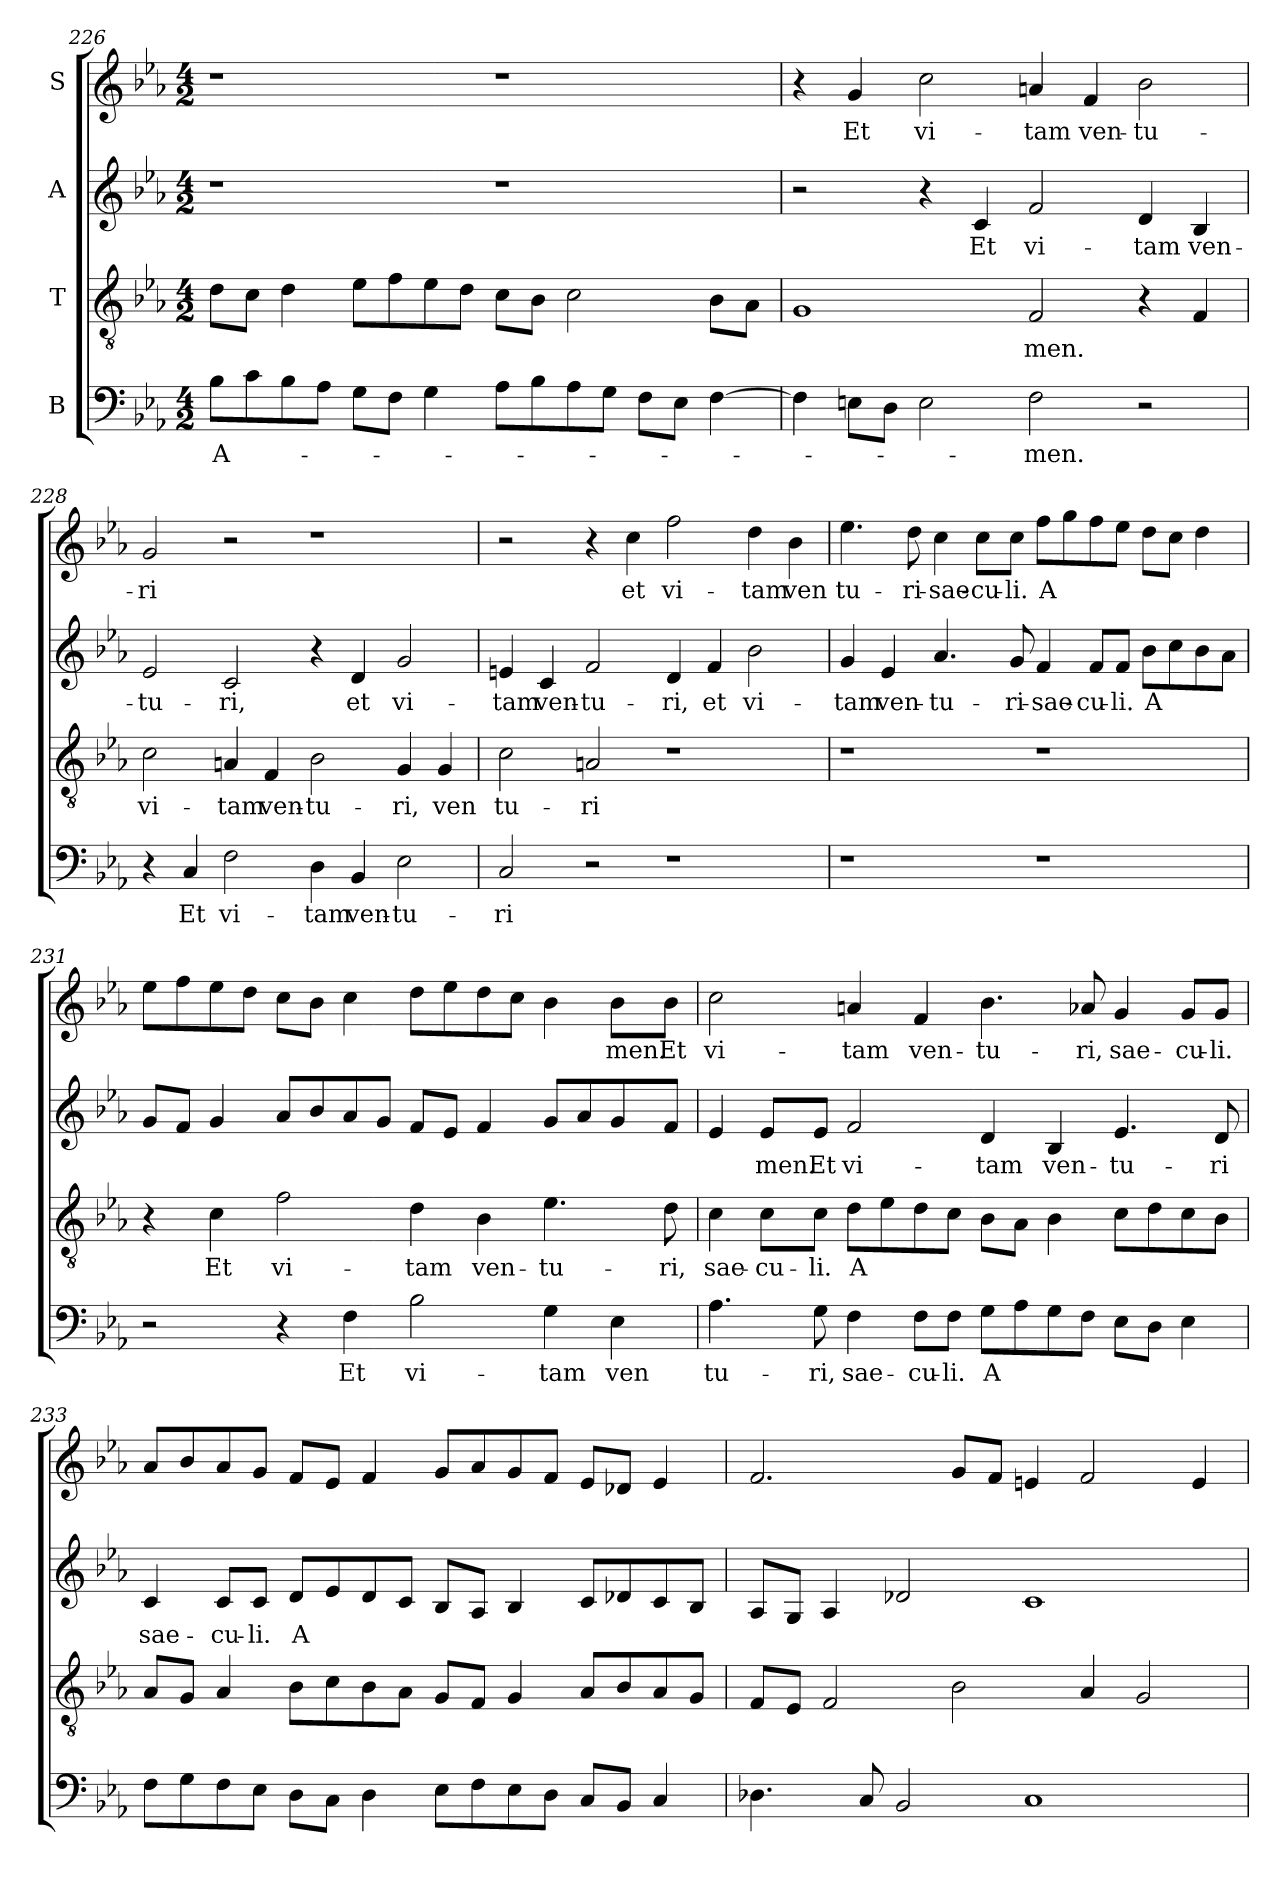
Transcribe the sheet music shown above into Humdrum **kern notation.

**kern	**text	**kern	**text	**kern	**text	**kern	**text
*part4	*part4	*part3	*part3	*part2	*part2	*part1	*part1
*staff4	*staff4	*staff3	*staff3	*staff2	*staff2	*staff1	*staff1
*I"B	*	*I"T	*	*I"A	*	*I"S	*
!!LO:PB:g=z
*clefF4	*	*clefGv2	*	*clefG2	*	*clefG2	*
*k[b-e-a-]	*	*k[b-e-a-]	*	*k[b-e-a-]	*	*k[b-e-a-]	*
*E-:	*	*E-:	*	*E-:	*	*E-:	*
*M4/2	*	*M4/2	*	*M4/2	*	*M4/2	*
=226	=226	=226	=226	=226	=226	=226	=226
8B-\L	A-	8d\L	.	1r	.	1r	.
8c\	.	8c\J	.	.	.	.	.
8B-\	.	4d\	.	.	.	.	.
8A-\J	.	.	.	.	.	.	.
8G\L	.	8e-\L	.	.	.	.	.
8F\J	.	8f\	.	.	.	.	.
4G\	.	8e-\	.	.	.	.	.
.	.	8d\J	.	.	.	.	.
8A-\L	.	8c\L	.	1r	.	1r	.
8B-\	.	8B-\J	.	.	.	.	.
8A-\	.	2c\	.	.	.	.	.
8G\J	.	.	.	.	.	.	.
8F\L	.	.	.	.	.	.	.
8E-\J	.	.	.	.	.	.	.
[4F\	.	8B-\L	.	.	.	.	.
.	.	8A-\J	.	.	.	.	.
=227	=227	=227	=227	=227	=227	=227	=227
4F\]	.	1G	.	2r	.	4r	.
8En\L	.	.	.	.	.	4g/	Et
8D\J	.	.	.	.	.	.	.
2E\	.	.	.	4r	.	2cc\	vi-
.	.	.	.	4c/	Et	.	.
2F\	-men.	2F/	-men.	2f/	vi-	4an/	tam
.	.	.	.	.	.	4f/	ven-
2r	.	4r	.	4d/	tam	2b-\	tu-
.	.	4F/	.	4B-/	ven-	.	.
!!LO:PB:g=z
=228	=228	=228	=228	=228	=228	=228	=228
4r	.	2c\	vi-	2e-/	tu-	2g/	ri
4C/	Et	.	.	.	.	.	.
2F\	vi-	4An/	tam	2c/	ri,	2r	.
.	.	4F/	ven-	.	.	.	.
4D\	tam	2B-\	tu-	4r	.	1r	.
4BB-/	ven-	.	.	4d/	et	.	.
2E-\	tu-	4G/	ri,	2g/	vi-	.	.
.	.	4G/	ven	.	.	.	.
=229	=229	=229	=229	=229	=229	=229	=229
2C/	ri	2c\	-tu-	4en/	tam	2r	.
.	.	.	.	4c/	ven-	.	.
2r	.	2An/	ri	2f/	tu-	4r	.
.	.	.	.	.	.	4cc\	et
1r	.	1r	.	4d/	-ri,	2ff\	vi-
.	.	.	.	4f/	et	.	.
.	.	.	.	2b-\	vi-	4dd\	tam
.	.	.	.	.	.	4b-\	ven
=230	=230	=230	=230	=230	=230	=230	=230
1r	.	1r	.	4g/	tam	4.ee-\	-tu-
.	.	.	.	4e-/	ven-	.	.
.	.	.	.	.	.	8dd\	ri-
.	.	.	.	4.a-/	-tu-	4cc\	sae-
.	.	.	.	.	.	8cc\L	cu-
.	.	.	.	8g/	ri-	8cc\J	li.
1r	.	1r	.	4f/	sae-	8ff\L	A
.	.	.	.	.	.	8gg\	.
.	.	.	.	8f/L	cu-	8ff\	--
.	.	.	.	8f/J	li.	8ee-\J	.
.	.	.	.	8b-\L	A-	8dd\L	.
.	.	.	.	8cc\	.	8cc\J	.
.	.	.	.	8b-\	.	4dd\	.
.	.	.	.	8a-\J	.	.	.
!!LO:PB:g=z
=231	=231	=231	=231	=231	=231	=231	=231
2r	.	4r	.	8g/L	.	8ee-\L	.
.	.	.	.	8f/J	--	8ff\	.
.	.	4c\	Et	4g/	.	8ee-\	--
.	.	.	.	.	.	8dd\J	.
4r	.	2f\	vi-	8a-/L	.	8cc\L	.
.	.	.	.	8b-/	.	8b-\J	.
4F\	Et	.	.	8a-/	.	4cc\	.
.	.	.	.	8g/J	.	.	.
2B-\	vi-	4d\	tam	8f/L	.	8dd\L	.
.	.	.	.	8e-/J	.	8ee-\	.
.	.	4B-\	ven-	4f/	.	8dd\	.
.	.	.	.	.	.	8cc\J	.
4G\	tam	4.e-\	-tu-	8g/L	.	4b-\	.
.	.	.	.	8a-/	.	.	.
4E-\	ven	.	.	8g/	.	8b-\L	men.
.	.	8d\	ri,	8f/J	.	8b-\J	Et
!!LO:PB:g=z
=232	=232	=232	=232	=232	=232	=232	=232
4.A-\	-tu-	4c\	sae-	4e-/	.	2cc\	vi-
.	.	8c\L	cu-	8e-/L	men.	.	.
8G\	ri,	8c\J	-li.	8e-/J	Et	.	.
4F\	sae-	8d\L	A	2f/	vi-	4an/	tam
.	.	8e-\	.	.	.	.	.
8F\L	cu-	8d\	--	.	.	4f/	ven-
8F\J	li.	8c\J	.	.	.	.	.
8G\L	A	8B-\L	.	4d/	tam	4.b-\	-tu-
8A-\	.	8A-\J	.	.	.	.	.
8G\	.	4B-\	.	4B-/	ven-	.	.
8F\J	--	.	.	.	.	8a-X/	ri,
8E-\L	.	8c\L	.	4.e-/	-tu-	4g/	sae-
8D\J	.	8d\	.	.	.	.	.
4E-\	.	8c\	.	.	.	8g/L	cu-
.	.	8B-\J	.	8d/	ri	8g/J	li.
=233	=233	=233	=233	=233	=233	=233	=233
8F\L	.	8A-/L	.	4c/	sae-	8a-/L	.
8G\	.	8G/J	.	.	.	8b-/	.
8F\	.	4A-/	.	8c/L	cu-	8a-/	.
8E-\J	.	.	.	8c/J	-li.	8g/J	.
8D\L	.	8B-\L	.	8d/L	A-	8f/L	.
8C\J	.	8c\	.	8e-/	.	8e-/J	.
4D\	.	8B-\	.	8d/	--	4f/	.
.	.	8A-\J	.	8c/J	.	.	.
8E-\L	.	8G/L	.	8B-/L	.	8g/L	.
8F\	.	8F/J	.	8A-/J	.	8a-/	.
8E-\	.	4G/	.	4B-/	.	8g/	.
8D\J	.	.	.	.	.	8f/J	.
8C/L	.	8A-/L	.	8c/L	.	8e-/L	.
8BB-/J	.	8B-/	.	8d-X/	.	8d-X/J	.
4C/	.	8A-/	.	8c/	.	4e-/	.
.	.	8G/J	.	8B-/J	.	.	.
!!LO:PB:g=z
=234	=234	=234	=234	=234	=234	=234	=234
4.D-X\	.	8F/L	.	8A-/L	.	2.f/	.
.	.	8E-/J	.	8G/J	.	.	.
.	.	2F/	.	4A-/	.	.	.
8C/	.	.	.	.	.	.	.
2BB-/	.	.	.	2d-X/	.	.	.
.	.	2B-\	.	.	.	8g/L	.
.	.	.	.	.	.	8f/J	.
1C	.	.	.	1c	.	4en/	.
.	.	4A-/	.	.	.	2f/	.
.	.	2G/	.	.	.	.	.
.	.	.	.	.	.	4e/	.
=	=	=	=	=	=	=	=
*-	*-	*-	*-	*-	*-	*-	*-
